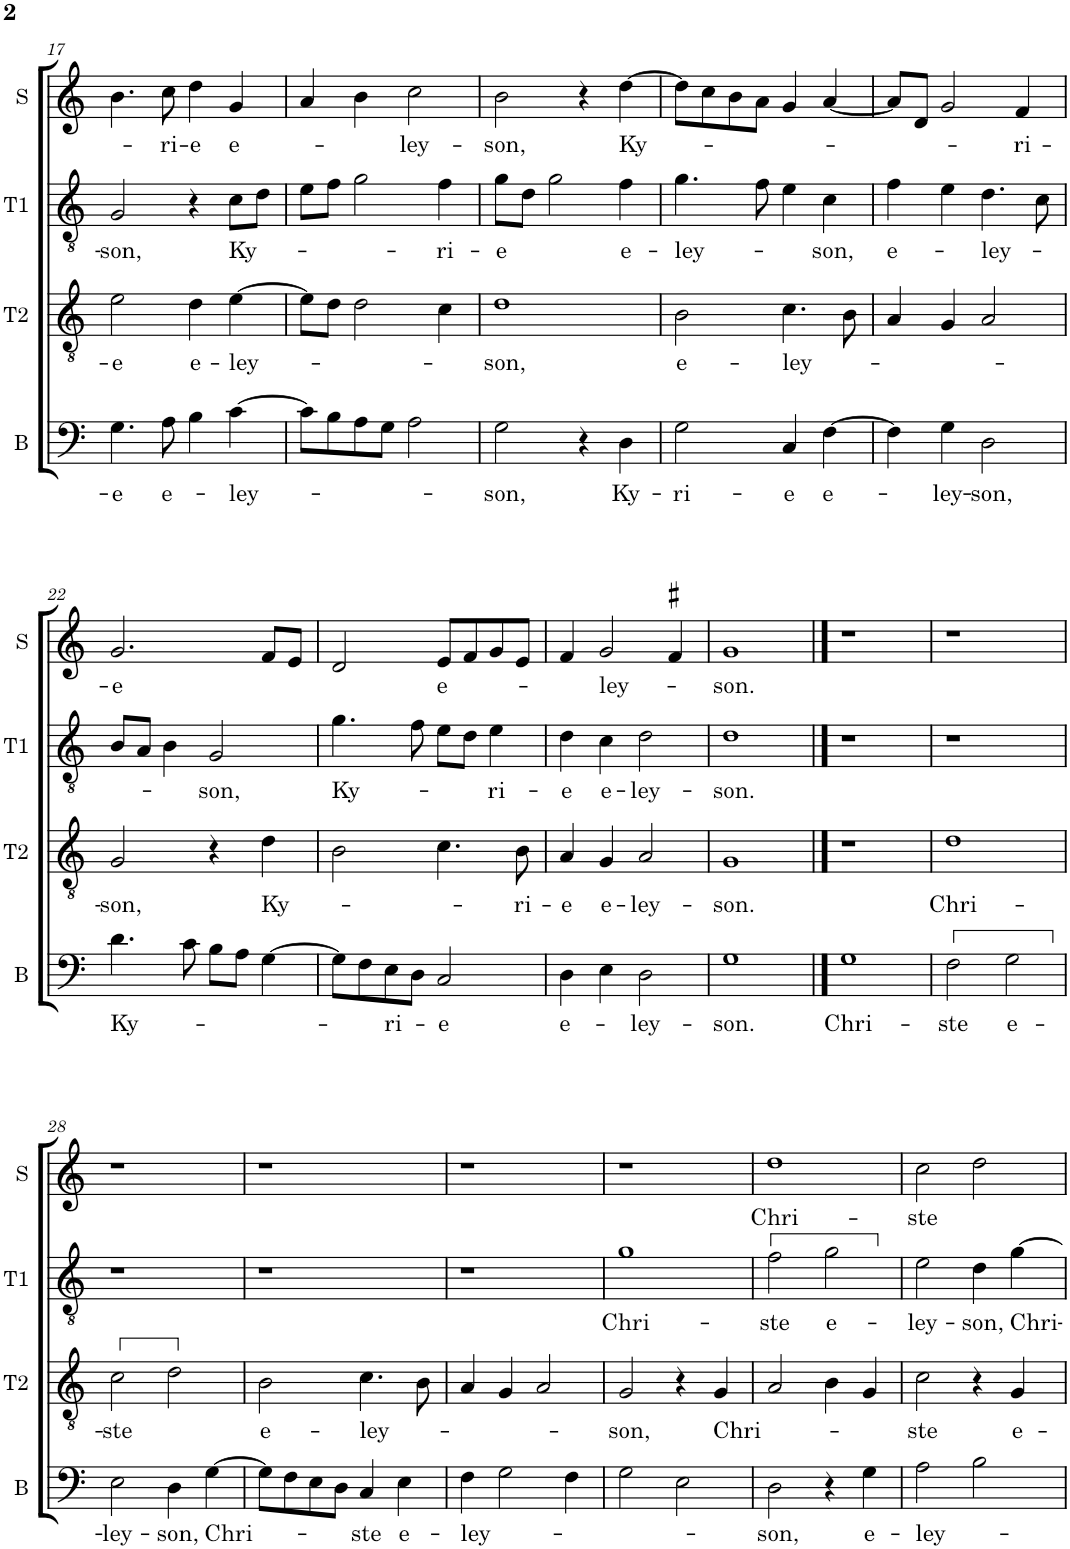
**kern	**text	**kern	**text	**kern	**text	**kern	**text
*part4	*part4	*part3	*part3	*part2	*part2	*part1	*part1
*staff4	*staff4	*staff3	*staff3	*staff2	*staff2	*staff1	*staff1
*I"B	*	*I"T2	*	*I"T1	*	*I"S	*
*I'B	*	*I'T2	*	*I'T1	*	*I'S	*
!!LO:PB:g=z
*clefF4	*	*clefGv2	*	*clefGv2	*	*clefG2	*
*	*	*	*	*Trd4c7	*	*	*
*k[]	*	*k[]	*	*k[]	*	*k[]	*
*M2/2	*	*M2/2	*	*M2/2	*	*M2/2	*
*met(c|)	*	*met(c|)	*	*met(c|)	*	*met(c|)	*
=17	=17	=17	=17	=17	=17	=17	=17
!	!LO:LY:b	!	!LO:LY:b	!	!LO:LY:b	!	!
4.G\	-e	2e\	-e	2G/	-son,	4.b\	.
!	!LO:LY:b	!	!	!	!	!	!LO:LY:b
8A\	e-	.	.	.	.	8cc\	-ri-
!	!	!	!LO:LY:b	!	!	!	!LO:LY:b
4B\	.	4d\	e-	4r	.	4dd\	-e
!	!LO:LY:b	!	!LO:LY:b	!	!LO:LY:b	!	!LO:LY:b
[4c\	-ley-	[4e\	-ley-	8c\L	Ky-	4g/	e-
.	.	.	.	8d\J	.	.	.
=18	=18	=18	=18	=18	=18	=18	=18
8c\L]	.	8e\L]	.	8e\L	.	4a/	.
8B\	.	8d\J	.	8f\J	.	.	.
8A\	.	2d\	.	2g\	.	4b\	.
8G\J	.	.	.	.	.	.	.
!	!	!	!	!	!	!	!LO:LY:b
2A\	.	.	.	.	.	2cc\	-ley-
!	!	!	!	!	!LO:LY:b	!	!
.	.	4c\	.	4f\	-ri-	.	.
=19	=19	=19	=19	=19	=19	=19	=19
!	!LO:LY:b	!	!LO:LY:b	!	!LO:LY:b	!	!LO:LY:b
2G\	-son,	1d	-son,	8g\L	e	2b\	-son,
.	.	.	.	8d\J	.	.	.
.	.	.	.	2g\	.	.	.
4r	.	.	.	.	.	4r	.
!	!LO:LY:b	!	!	!	!LO:LY:b	!	!LO:LY:b
4D\	Ky-	.	.	4f\	e-	[4dd\	Ky-
=20	=20	=20	=20	=20	=20	=20	=20
!	!LO:LY:b	!	!LO:LY:b	!	!LO:LY:b	!	!
2G\	-ri-	2B\	e-	4.g\	-ley-	8dd\L]	.
.	.	.	.	.	.	8cc\	.
.	.	.	.	.	.	8b\	.
.	.	.	.	8f\	.	8a\J	.
!	!LO:LY:b	!	!LO:LY:b	!	!	!	!
4C/	-e	4.c\	-ley-	4e\	.	4g/	.
!	!LO:LY:b	!	!	!	!LO:LY:b	!	!
[4F\	e-	.	.	4c\	-son,	[4a/	.
.	.	8B\	.	.	.	.	.
=21	=21	=21	=21	=21	=21	=21	=21
!	!	!	!	!	!LO:LY:b	!	!
4F\]	.	4A/	.	4f\	e-	8a/L]	.
.	.	.	.	.	.	8d/J	.
!	!LO:LY:b	!	!	!	!	!	!
4G\	-ley-	4G/	.	4e\	.	2g/	.
!	!LO:LY:b	!	!	!	!LO:LY:b	!	!
2D\	-son,	2A/	.	4.d\	-ley-	.	.
!	!	!	!	!	!	!	!LO:LY:b
.	.	.	.	.	.	4f/	-ri-
.	.	.	.	8c\	.	.	.
!!LO:LB:g=z
=22	=22	=22	=22	=22	=22	=22	=22
!	!LO:LY:b	!	!LO:LY:b	!	!	!	!LO:LY:b
4.d\	Ky-	2G/	-son,	8B/L	.	2.g/	-e
.	.	.	.	8A/J	.	.	.
.	.	.	.	4B\	.	.	.
8c\	.	.	.	.	.	.	.
!	!	!	!	!	!LO:LY:b	!	!
8B\L	.	4r	.	2G/	-son,	.	.
8A\J	.	.	.	.	.	.	.
!	!	!	!LO:LY:b	!	!	!	!
[4G\	.	4d\	Ky-	.	.	8f/L	.
.	.	.	.	.	.	8e/J	.
=23	=23	=23	=23	=23	=23	=23	=23
!	!	!	!	!	!LO:LY:b	!	!
8G\L]	.	2B\	.	4.g\	Ky-	2d/	.
8F\	.	.	.	.	.	.	.
!	!LO:LY:b	!	!	!	!	!	!
8E\	-ri-	.	.	.	.	.	.
8D\J	.	.	.	8f\	.	.	.
!	!LO:LY:b	!	!	!	!	!	!LO:LY:b
2C/	-e	4.c\	.	8e\L	.	8e/L	e-
.	.	.	.	8d\J	.	8f/	.
!	!	!	!	!	!LO:LY:b	!	!
.	.	.	.	4e\	-ri-	8g/	.
!	!	!	!LO:LY:b	!	!	!	!
.	.	8B\	-ri-	.	.	8e/J	.
=24	=24	=24	=24	=24	=24	=24	=24
!	!LO:LY:b	!	!LO:LY:b	!	!LO:LY:b	!	!
4D\	e-	4A/	-e	4d\	-e	4f/	.
!	!	!	!LO:LY:b	!	!LO:LY:b	!	!LO:LY:b
4E\	.	4G/	e-	4c\	e-	2g/	-ley-
!	!LO:LY:b	!	!LO:LY:b	!	!LO:LY:b	!	!
2D\	-ley-	2A/	-ley-	2d\	-ley-	.	.
.	.	.	.	.	.	4f#X/	.
=25	=25	=25	=25	=25	=25	=25	=25
!	!LO:LY:b	!	!LO:LY:b	!	!LO:LY:b	!	!LO:LY:b
1G	-son.	1G	-son.	1d	-son.	1g	-son.
==26	==26	==26	==26	==26	==26	==26	==26
!	!LO:LY:b	!	!	!	!	!	!
1G	Chri-	1r	.	1r	.	1r	.
=27	=27	=27	=27	=27	=27	=27	=27
!	!LO:LY:b	!	!LO:LY:b	!	!	!	!
2F\	-ste	1d	Chri-	1r	.	1r	.
!	!LO:LY:b	!	!	!	!	!	!
2G\	e-	.	.	.	.	.	.
!!LO:LB:g=z
=28	=28	=28	=28	=28	=28	=28	=28
!	!LO:LY:b	!	!LO:LY:b	!	!	!	!
2E\	-ley-	2c\	-ste	1r	.	1r	.
!	!LO:LY:b	!	!	!	!	!	!
4D\	-son,	2d\	.	.	.	.	.
!	!LO:LY:b	!	!	!	!	!	!
[4G\	Chri-	.	.	.	.	.	.
=29	=29	=29	=29	=29	=29	=29	=29
!	!	!	!LO:LY:b	!	!	!	!
8G\L]	.	2B\	e-	1r	.	1r	.
8F\	.	.	.	.	.	.	.
8E\	.	.	.	.	.	.	.
8D\J	.	.	.	.	.	.	.
!	!LO:LY:b	!	!LO:LY:b	!	!	!	!
4C/	-ste	4.c\	-ley-	.	.	.	.
!	!LO:LY:b	!	!	!	!	!	!
4E\	e-	.	.	.	.	.	.
.	.	8B\	.	.	.	.	.
=30	=30	=30	=30	=30	=30	=30	=30
!	!LO:LY:b	!	!	!	!	!	!
4F\	-ley-	4A/	.	1r	.	1r	.
2G\	.	4G/	.	.	.	.	.
.	.	2A/	.	.	.	.	.
4F\	.	.	.	.	.	.	.
=31	=31	=31	=31	=31	=31	=31	=31
!	!	!	!LO:LY:b	!	!LO:LY:b	!	!
2G\	.	2G/	-son,	1g	Chri-	1r	.
2E\	.	4r	.	.	.	.	.
!	!	!	!LO:LY:b	!	!	!	!
.	.	4G/	Chri-	.	.	.	.
=32	=32	=32	=32	=32	=32	=32	=32
!	!LO:LY:b	!	!	!	!LO:LY:b	!	!LO:LY:b
2D\	-son,	2A/	.	2f\	-ste	1dd	Chri-
!	!	!	!	!	!LO:LY:b	!	!
4r	.	4B\	.	2g\	e-	.	.
!	!LO:LY:b	!	!	!	!	!	!
4G\	e-	4G/	.	.	.	.	.
=33	=33	=33	=33	=33	=33	=33	=33
!	!LO:LY:b	!	!LO:LY:b	!	!LO:LY:b	!	!LO:LY:b
2A\	-ley-	2c\	-ste	2e\	-ley-	2cc\	-ste
!	!	!	!	!	!LO:LY:b	!	!
2B\	.	4r	.	4d\	-son,	2dd\	.
!	!	!	!LO:LY:b	!	!LO:LY:b	!	!
.	.	4G/	e-	[4g\	Chri-	.	.
=	=	=	=	=	=	=	=
*-	*-	*-	*-	*-	*-	*-	*-
